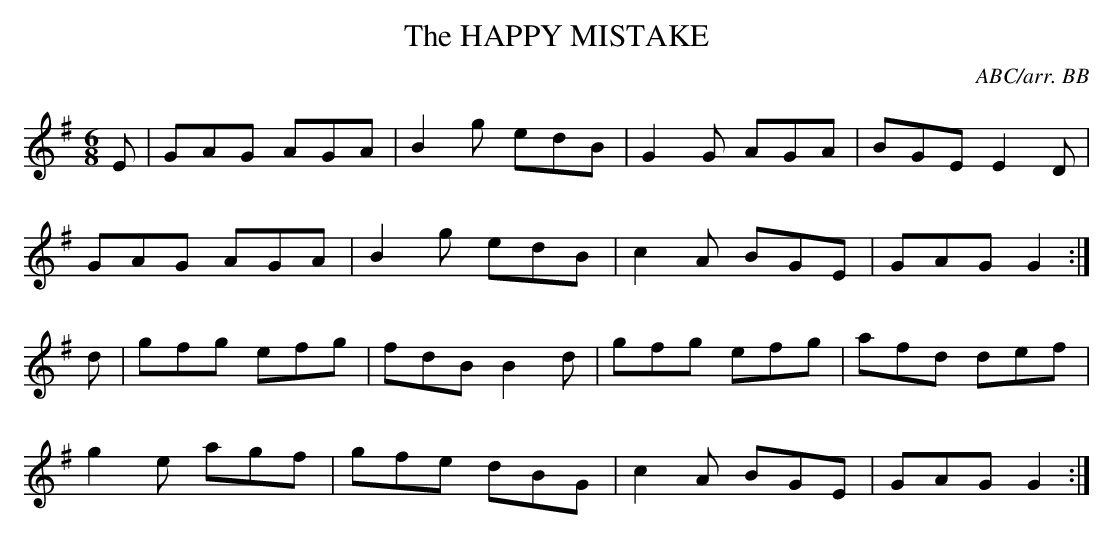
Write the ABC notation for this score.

X:1
T:HAPPY MISTAKE, The
C:ABC/arr. BB
M:6/8
L:1/8
K:G
E|GAG AGA|B2g edB|G2G AGA|BGE E2D|
GAG AGA|B2g edB|c2A BGE|GAG G2 :|
d|gfg efg|fdB B2d|gfg efg|afd def|
g2e agf|gfe dBG|c2A BGE|GAG G2 :|
